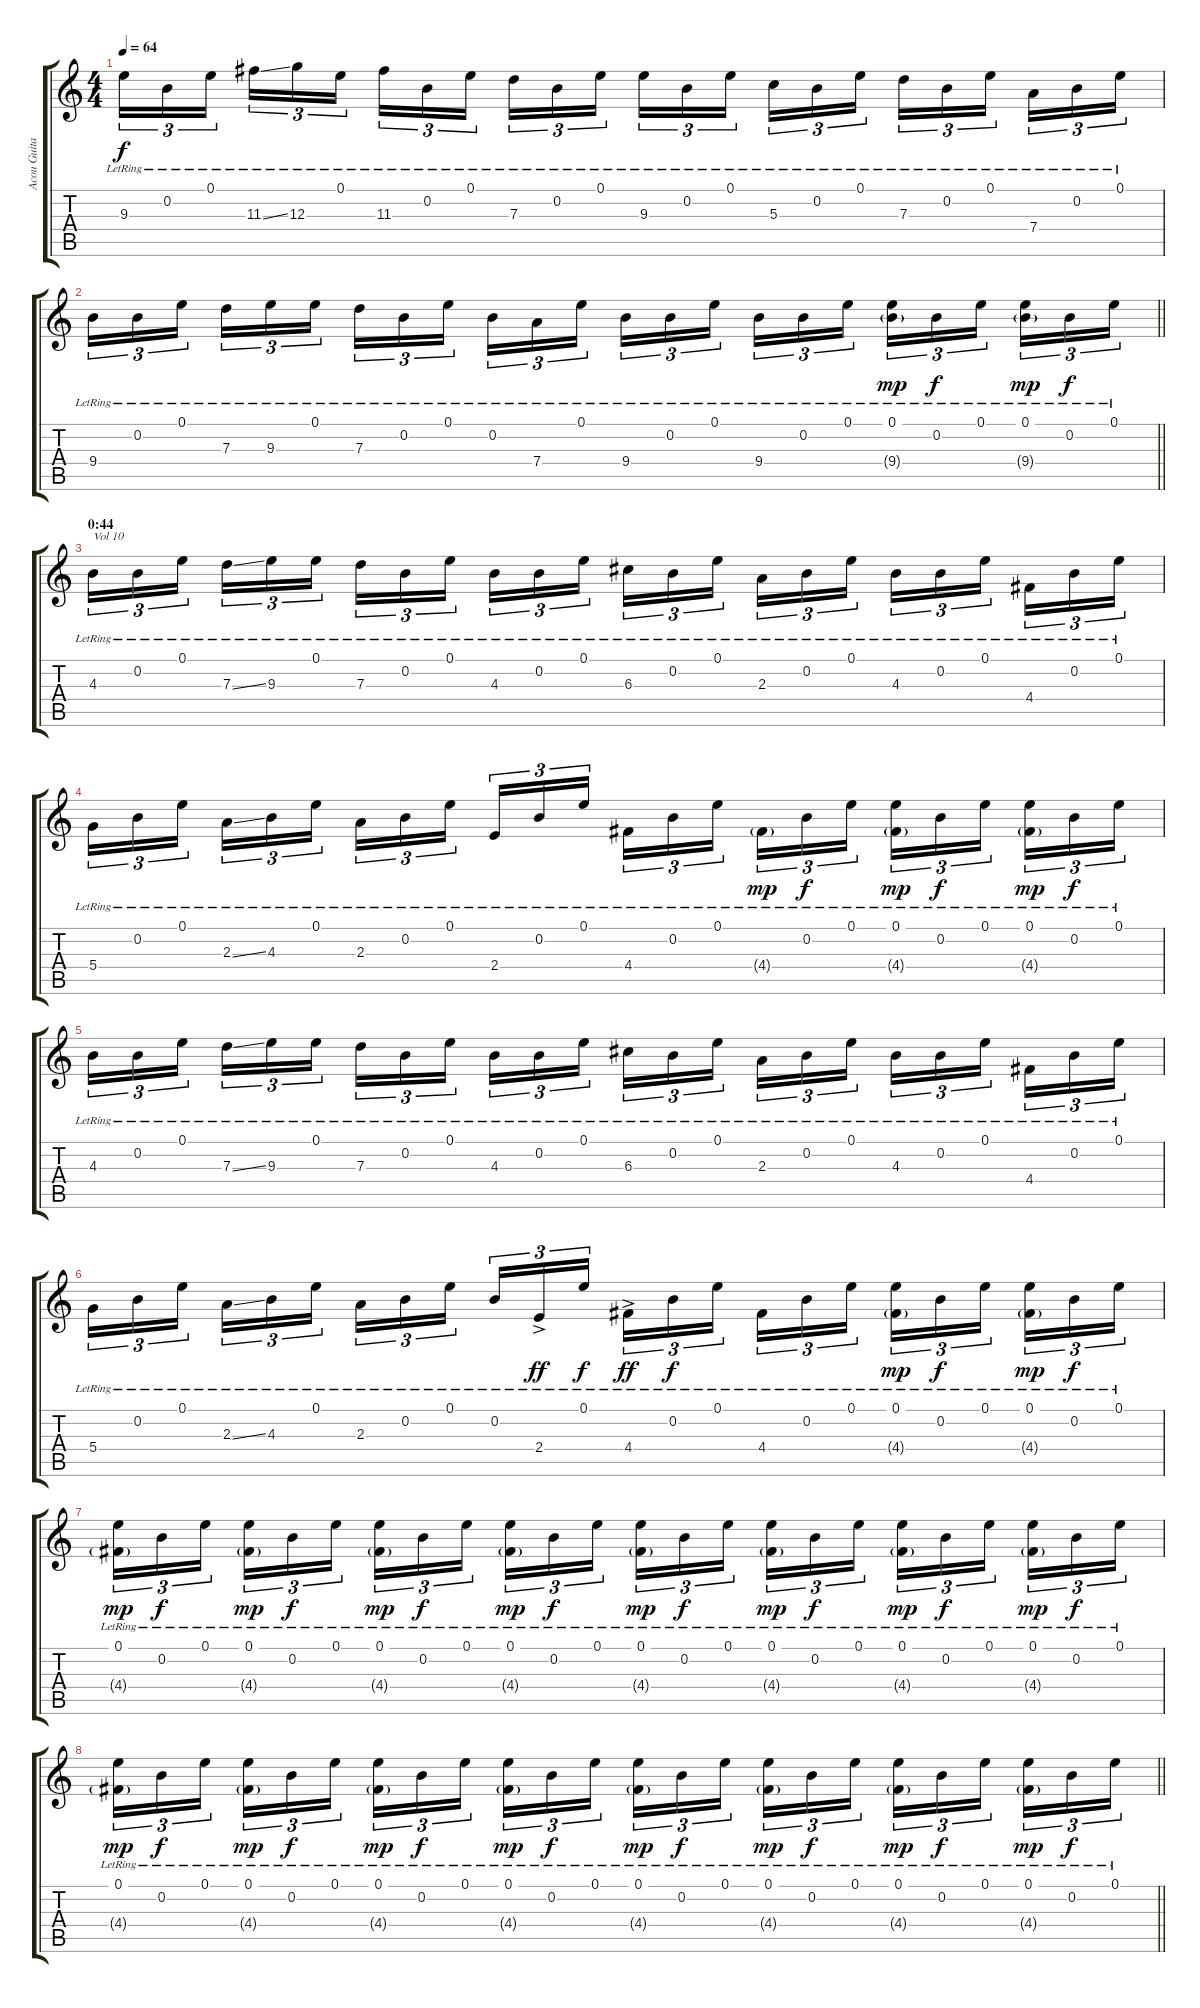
\track ("Acou Guitar" "Acou Guita") {instrument acousticguitarsteel}
\staff {score tabs}
\tuning (E4 B3 G3 D3 A2 E2) {hide}
\ts (4 4)
\tempo 64
\clef g2
\ks c
9.3{lr}.16{tu (3 2) dy f} 0.2{lr}.16{tu (3 2)} 0.1{lr}.16{tu (3 2) beam splitsecondary} 11.3{ss lr}.16{tu (3 2)} 12.3{lr}.16{tu (3 2)} 0.1{lr}.16{tu (3 2)} 11.3{lr}.16{tu (3 2)} 0.2{lr}.16{tu (3 2)} 0.1{lr}.16{tu (3 2) beam splitsecondary} 7.3{lr}.16{tu (3 2)} 0.2{lr}.16{tu (3 2)} 0.1{lr}.16{tu (3 2)} 9.3{lr}.16{tu (3 2)} 0.2{lr}.16{tu (3 2)} 0.1{lr}.16{tu (3 2) beam splitsecondary} 5.3{lr}.16{tu (3 2)} 0.2{lr}.16{tu (3 2)} 0.1{lr}.16{tu (3 2)} 7.3{lr}.16{tu (3 2)} 0.2{lr}.16{tu (3 2)} 0.1{lr}.16{tu (3 2) beam splitsecondary} 7.4{lr}.16{tu (3 2)} 0.2{lr}.16{tu (3 2)} 0.1{lr}.16{tu (3 2)} |
\barLineRight lightlight
9.4{lr}.16{tu (3 2)} 0.2{lr}.16{tu (3 2)} 0.1{lr}.16{tu (3 2) beam splitsecondary} 7.3{lr}.16{tu (3 2)} 9.3{lr}.16{tu (3 2)} 0.1{lr}.16{tu (3 2)} 7.3{lr}.16{tu (3 2)} 0.2{lr}.16{tu (3 2)} 0.1{lr}.16{tu (3 2) beam splitsecondary} 0.2{lr}.16{tu (3 2)} 7.4{lr}.16{tu (3 2)} 0.1{lr}.16{tu (3 2)} 9.4{lr}.16{tu (3 2)} 0.2{lr}.16{tu (3 2)} 0.1{lr}.16{tu (3 2) beam splitsecondary} 9.4{lr}.16{tu (3 2)} 0.2{lr}.16{tu (3 2)} 0.1{lr}.16{tu (3 2)} (0.1{lr} 9.4{g lr}).16{tu (3 2) dy mp} 0.2{lr}.16{tu (3 2) dy f} 0.1{lr}.16{tu (3 2) beam splitsecondary} (0.1{lr} 9.4{g lr}).16{tu (3 2) dy mp} 0.2{lr}.16{tu (3 2) dy f} 0.1{lr}.16{tu (3 2)} |
\section ("" "0:44")
4.3{lr}.16{tu (3 2) txt "Vol 10" volume 10} 0.2{lr}.16{tu (3 2)} 0.1{lr}.16{tu (3 2) beam splitsecondary} 7.3{ss lr}.16{tu (3 2)} 9.3{lr}.16{tu (3 2)} 0.1{lr}.16{tu (3 2)} 7.3{lr}.16{tu (3 2)} 0.2{lr}.16{tu (3 2)} 0.1{lr}.16{tu (3 2) beam splitsecondary} 4.3{lr}.16{tu (3 2)} 0.2{lr}.16{tu (3 2)} 0.1{lr}.16{tu (3 2)} 6.3{lr}.16{tu (3 2)} 0.2{lr}.16{tu (3 2)} 0.1{lr}.16{tu (3 2) beam splitsecondary} 2.3{lr}.16{tu (3 2)} 0.2{lr}.16{tu (3 2)} 0.1{lr}.16{tu (3 2)} 4.3{lr}.16{tu (3 2)} 0.2{lr}.16{tu (3 2)} 0.1{lr}.16{tu (3 2) beam splitsecondary} 4.4{lr}.16{tu (3 2)} 0.2{lr}.16{tu (3 2)} 0.1{lr}.16{tu (3 2)} |
5.4{lr}.16{tu (3 2)} 0.2{lr}.16{tu (3 2)} 0.1{lr}.16{tu (3 2) beam splitsecondary} 2.3{ss lr}.16{tu (3 2)} 4.3{lr}.16{tu (3 2)} 0.1{lr}.16{tu (3 2)} 2.3{lr}.16{tu (3 2)} 0.2{lr}.16{tu (3 2)} 0.1{lr}.16{tu (3 2) beam splitsecondary} 2.4{lr}.16{tu (3 2)} 0.2{lr}.16{tu (3 2)} 0.1{lr}.16{tu (3 2)} 4.4{lr}.16{tu (3 2)} 0.2{lr}.16{tu (3 2)} 0.1{lr}.16{tu (3 2) beam splitsecondary} 4.4{g lr}.16{tu (3 2) dy mp} 0.2{lr}.16{tu (3 2) dy f} 0.1{lr}.16{tu (3 2)} (0.1{lr} 4.4{g lr}).16{tu (3 2) dy mp} 0.2{lr}.16{tu (3 2) dy f} 0.1{lr}.16{tu (3 2) beam splitsecondary} (0.1{lr} 4.4{g lr}).16{tu (3 2) dy mp} 0.2{lr}.16{tu (3 2) dy f} 0.1{lr}.16{tu (3 2)} |
4.3{lr}.16{tu (3 2)} 0.2{lr}.16{tu (3 2)} 0.1{lr}.16{tu (3 2) beam splitsecondary} 7.3{ss lr}.16{tu (3 2)} 9.3{lr}.16{tu (3 2)} 0.1{lr}.16{tu (3 2)} 7.3{lr}.16{tu (3 2)} 0.2{lr}.16{tu (3 2)} 0.1{lr}.16{tu (3 2) beam splitsecondary} 4.3{lr}.16{tu (3 2)} 0.2{lr}.16{tu (3 2)} 0.1{lr}.16{tu (3 2)} 6.3{lr}.16{tu (3 2)} 0.2{lr}.16{tu (3 2)} 0.1{lr}.16{tu (3 2) beam splitsecondary} 2.3{lr}.16{tu (3 2)} 0.2{lr}.16{tu (3 2)} 0.1{lr}.16{tu (3 2)} 4.3{lr}.16{tu (3 2)} 0.2{lr}.16{tu (3 2)} 0.1{lr}.16{tu (3 2) beam splitsecondary} 4.4{lr}.16{tu (3 2)} 0.2{lr}.16{tu (3 2)} 0.1{lr}.16{tu (3 2)} |
5.4{lr}.16{tu (3 2)} 0.2{lr}.16{tu (3 2)} 0.1{lr}.16{tu (3 2) beam splitsecondary} 2.3{ss lr}.16{tu (3 2)} 4.3{lr}.16{tu (3 2)} 0.1{lr}.16{tu (3 2)} 2.3{lr}.16{tu (3 2)} 0.2{lr}.16{tu (3 2)} 0.1{lr}.16{tu (3 2) beam splitsecondary} 0.2{lr}.16{tu (3 2)} 2.4{ac lr}.16{tu (3 2) dy ff} 0.1{lr}.16{tu (3 2) dy f} 4.4{ac lr}.16{tu (3 2) dy ff} 0.2{lr}.16{tu (3 2) dy f} 0.1{lr}.16{tu (3 2) beam splitsecondary} 4.4{lr}.16{tu (3 2)} 0.2{lr}.16{tu (3 2)} 0.1{lr}.16{tu (3 2)} (0.1{lr} 4.4{g lr}).16{tu (3 2) dy mp} 0.2{lr}.16{tu (3 2) dy f} 0.1{lr}.16{tu (3 2) beam splitsecondary} (0.1{lr} 4.4{g lr}).16{tu (3 2) dy mp} 0.2{lr}.16{tu (3 2) dy f} 0.1{lr}.16{tu (3 2)} |
(0.1{lr} 4.4{g lr}).16{tu (3 2) dy mp} 0.2{lr}.16{tu (3 2) dy f} 0.1{lr}.16{tu (3 2) beam splitsecondary} (0.1{lr} 4.4{g lr}).16{tu (3 2) dy mp} 0.2{lr}.16{tu (3 2) dy f} 0.1{lr}.16{tu (3 2)} (0.1{lr} 4.4{g lr}).16{tu (3 2) dy mp} 0.2{lr}.16{tu (3 2) dy f} 0.1{lr}.16{tu (3 2) beam splitsecondary} (0.1{lr} 4.4{g lr}).16{tu (3 2) dy mp} 0.2{lr}.16{tu (3 2) dy f} 0.1{lr}.16{tu (3 2)} (0.1{lr} 4.4{g lr}).16{tu (3 2) dy mp} 0.2{lr}.16{tu (3 2) dy f} 0.1{lr}.16{tu (3 2) beam splitsecondary} (0.1{lr} 4.4{g lr}).16{tu (3 2) dy mp} 0.2{lr}.16{tu (3 2) dy f} 0.1{lr}.16{tu (3 2)} (0.1{lr} 4.4{g lr}).16{tu (3 2) dy mp} 0.2{lr}.16{tu (3 2) dy f} 0.1{lr}.16{tu (3 2) beam splitsecondary} (0.1{lr} 4.4{g lr}).16{tu (3 2) dy mp} 0.2{lr}.16{tu (3 2) dy f} 0.1{lr}.16{tu (3 2)} |
\barLineRight lightlight
(0.1{lr} 4.4{g lr}).16{tu (3 2) dy mp volume 0} 0.2{lr}.16{tu (3 2) dy f} 0.1{lr}.16{tu (3 2) beam splitsecondary} (0.1{lr} 4.4{g lr}).16{tu (3 2) dy mp} 0.2{lr}.16{tu (3 2) dy f} 0.1{lr}.16{tu (3 2)} (0.1{lr} 4.4{g lr}).16{tu (3 2) dy mp} 0.2{lr}.16{tu (3 2) dy f} 0.1{lr}.16{tu (3 2) beam splitsecondary} (0.1{lr} 4.4{g lr}).16{tu (3 2) dy mp} 0.2{lr}.16{tu (3 2) dy f} 0.1{lr}.16{tu (3 2)} (0.1{lr} 4.4{g lr}).16{tu (3 2) dy mp} 0.2{lr}.16{tu (3 2) dy f} 0.1{lr}.16{tu (3 2) beam splitsecondary} (0.1{lr} 4.4{g lr}).16{tu (3 2) dy mp} 0.2{lr}.16{tu (3 2) dy f} 0.1{lr}.16{tu (3 2)} (0.1{lr} 4.4{g lr}).16{tu (3 2) dy mp} 0.2{lr}.16{tu (3 2) dy f} 0.1{lr}.16{tu (3 2) beam splitsecondary} (0.1{lr} 4.4{g lr}).16{tu (3 2) dy mp} 0.2{lr}.16{tu (3 2) dy f} 0.1{lr}.16{tu (3 2)}
